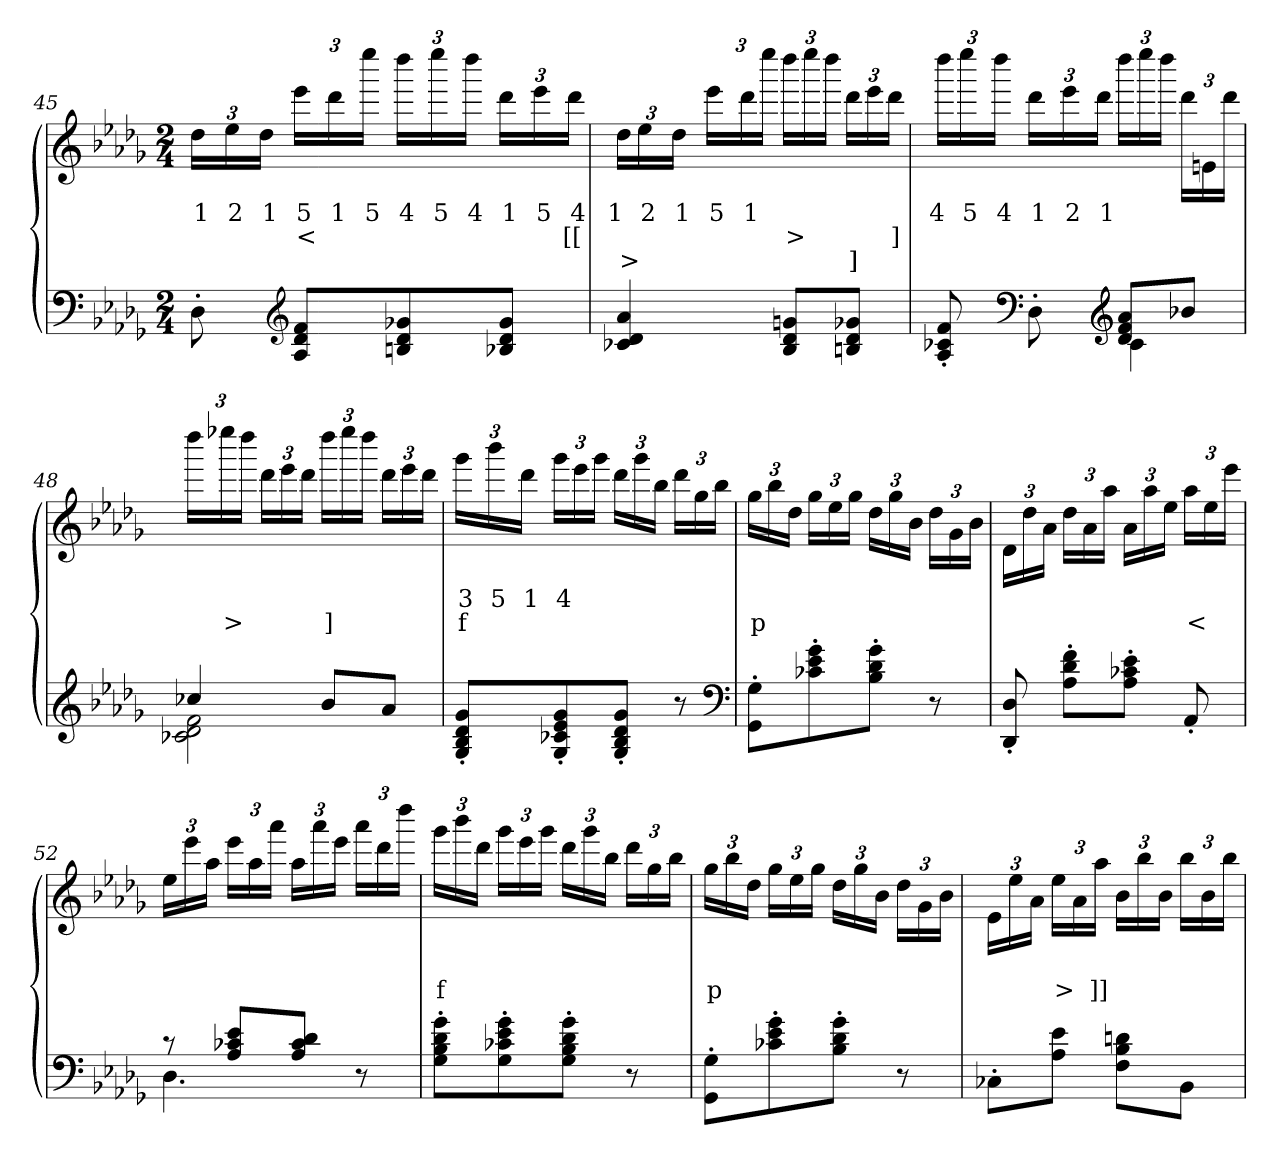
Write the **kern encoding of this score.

**kern	**kern	**text	**text	**text
*part2	*part1	*part1	*part1	*part1
*staff2	*staff1	*staff1	*staff1	*staff1
*clefF4	*clefG2	*	*	*
*k[b-e-a-d-g-]	*k[b-e-a-d-g-]	*	*	*
*M2/4	*M2/4	*	*	*
=45	=45	=45	=45	=45
8D-'>	24dd-LL	1	.	.
.	24ee-	2	.	.
.	24dd-JJ	1	.	.
*clefG2	*	*	*	*
8f 8d- 8A-L	24eee-LL	5	<	.
.	24ddd-	1	.	.
.	24eeee-JJ	5	.	.
8g-X 8d- 8Bn	24dddd-LL	4	.	.
.	24eeee-	5	.	.
.	24dddd-JJ	4	.	.
8g- 8d- 8B-XJ	24ddd-LL	1	.	.
.	24eee-	5	.	.
.	24ddd-JJ	4	[[	.
=46	=46	=46	=46	=46
4a- 4d- 4c-X	24dd-LL	1	.	>
.	24ee-	2	.	.
.	24dd-JJ	1	.	.
.	24eee-LL	5	.	.
.	24ddd-	1	.	.
.	24eeee-JJ	.	.	.
8gn 8d- 8B-L	24dddd-LL	.	>	.
.	24eeee-	.	.	.
.	24dddd-JJ	.	.	.
8g-X 8d- 8BnJ	24ddd-LL	.	.	]
.	24eee-	.	.	.
.	24ddd-JJ	.	]	.
=47	=47	=47	=47	=47
*^	*	*	*	*
4ryy	8f'> 8c-X'> 8A-'>	24dddd-LL	4	.	.
.	.	24eeee-	5	.	.
.	.	24dddd-JJ	4	.	.
*clefF4	*	*	*	*	*
.	8D-'>	24ddd-LL	1	.	.
.	.	24eee-	2	.	.
.	.	24ddd-JJ	1	.	.
*clefG2	*	*	*	*	*
8a-/ 8f/ 8d-/L	4c-\	24dddd-LL	.	.	.
.	.	24eeee-	.	.	.
.	.	24dddd-JJ	.	.	.
8b-XJ	.	24ddd-LL	.	.	.
.	.	24en	.	.	.
.	.	24ddd-JJ	.	.	.
=48	=48	=48	=48	=48	=48
4cc-X	2f 2d- 2c-	24dddd-LL	.	.	.
.	.	24eeee-X	.	>	.
.	.	24dddd-JJ	.	.	.
.	.	24ddd-LL	.	.	.
.	.	24eee-	.	.	.
.	.	24ddd-JJ	.	.	.
8b-L	.	24dddd-LL	.	]	.
.	.	24eeee-	.	.	.
.	.	24dddd-JJ	.	.	.
8a-J	.	24ddd-LL	.	.	.
.	.	24eee-	.	.	.
.	.	24ddd-JJ	.	.	.
*v	*v	*	*	*	*
=49	=49	=49	=49	=49
8g-'> 8d-'> 8B-'> 8G-'>L	24ggg-LL	3	f	.
.	24bbb-	5	.	.
.	24ddd-JJ	1	.	.
8g-'> 8e-'> 8c-X'> 8G-'>	24ggg-LL	4	.	.
.	24eee-	.	.	.
.	24ggg-JJ	.	.	.
8g-'> 8d-'> 8B-'> 8G-'>J	24ddd-LL	.	.	.
.	24ggg-	.	.	.
.	24bb-JJ	.	.	.
8r	24ddd-LL	.	.	.
.	24gg-	.	.	.
.	24bb-JJ	.	.	.
*clefF4	*	*	*	*
=50	=50	=50	=50	=50
8G-'> 8GG-'>L	24gg-LL	.	p	.
.	24bb-	.	.	.
.	24dd-JJ	.	.	.
8g-'> 8e-'> 8c-X'>	24gg-LL	.	.	.
.	24ee-	.	.	.
.	24gg-JJ	.	.	.
8g-'> 8d-'> 8B-'>J	24dd-LL	.	.	.
.	24gg-	.	.	.
.	24b-JJ	.	.	.
8r	24dd-LL	.	.	.
.	24g-	.	.	.
.	24b-JJ	.	.	.
=51	=51	=51	=51	=51
8D-'> 8DD-'>	24d-\LL	.	.	.
.	24dd-	.	.	.
.	24a-JJ	.	.	.
8f'> 8d-'> 8A-'>L	24dd-LL	.	.	.
.	24a-	.	.	.
.	24aa-JJ	.	.	.
8e-'> 8c-X'> 8A-'>J	24a-LL	.	.	.
.	24aa-	.	.	.
.	24ee-JJ	.	.	.
8AA-'>	24aa-LL	.	<	.
.	24ee-	.	.	.
.	24eee-JJ	.	.	.
=52	=52	=52	=52	=52
*^	*	*	*	*
8r	4.D-	24ee-LL	.	.	.
.	.	24eee-	.	.	.
.	.	24aa-JJ	.	.	.
8e- 8c-X 8A-L	.	24eee-LL	.	.	.
.	.	24aa-	.	.	.
.	.	24aaa-JJ	.	.	.
8d- 8c- 8A-J	.	24aa-LL	.	.	.
.	.	24aaa-	.	.	.
.	.	24eee-JJ	.	.	.
8ryy	8r	24aaa-LL	.	.	.
.	.	24ddd-	.	.	.
.	.	24dddd-JJ	.	.	.
*v	*v	*	*	*	*
=53	=53	=53	=53	=53
8g-'> 8d-'> 8B-'> 8G-'>L	24ggg-LL	.	f	.
.	24bbb-	.	.	.
.	24ddd-JJ	.	.	.
8g-'> 8e-'> 8c-X'> 8G-'>	24ggg-LL	.	.	.
.	24eee-	.	.	.
.	24ggg-JJ	.	.	.
8g-'> 8d-'> 8B-'> 8G-'>J	24ddd-LL	.	.	.
.	24ggg-	.	.	.
.	24bb-JJ	.	.	.
8r	24ddd-LL	.	.	.
.	24gg-	.	.	.
.	24bb-JJ	.	.	.
=54	=54	=54	=54	=54
8G-'> 8GG-'>L	24gg-LL	.	p	.
.	24bb-	.	.	.
.	24dd-JJ	.	.	.
8g-'> 8e-'> 8c-X'>	24gg-LL	.	.	.
.	24ee-	.	.	.
.	24gg-JJ	.	.	.
8g-'> 8d-'> 8B-'>J	24dd-LL	.	.	.
.	24gg-	.	.	.
.	24b-JJ	.	.	.
8r	24dd-LL	.	.	.
.	24g-	.	.	.
.	24b-JJ	.	.	.
=55	=55	=55	=55	=55
8C-X'>L	24e-\LL	.	.	.
.	24ee-	.	.	.
.	24a-JJ	.	.	.
8e- 8A-J	24ee-LL	.	>	.
.	24a-	.	.	.
.	24aa-JJ	.	]]	.
8dn 8B- 8FL	24b-LL	.	.	.
.	24bb-	.	.	.
.	24b-JJ	.	.	.
8BB-J	24bb-LL	.	.	.
.	24b-	.	.	.
.	24bb-JJ	.	.	.
=	=	=	=	=
*-	*-	*-	*-	*-
